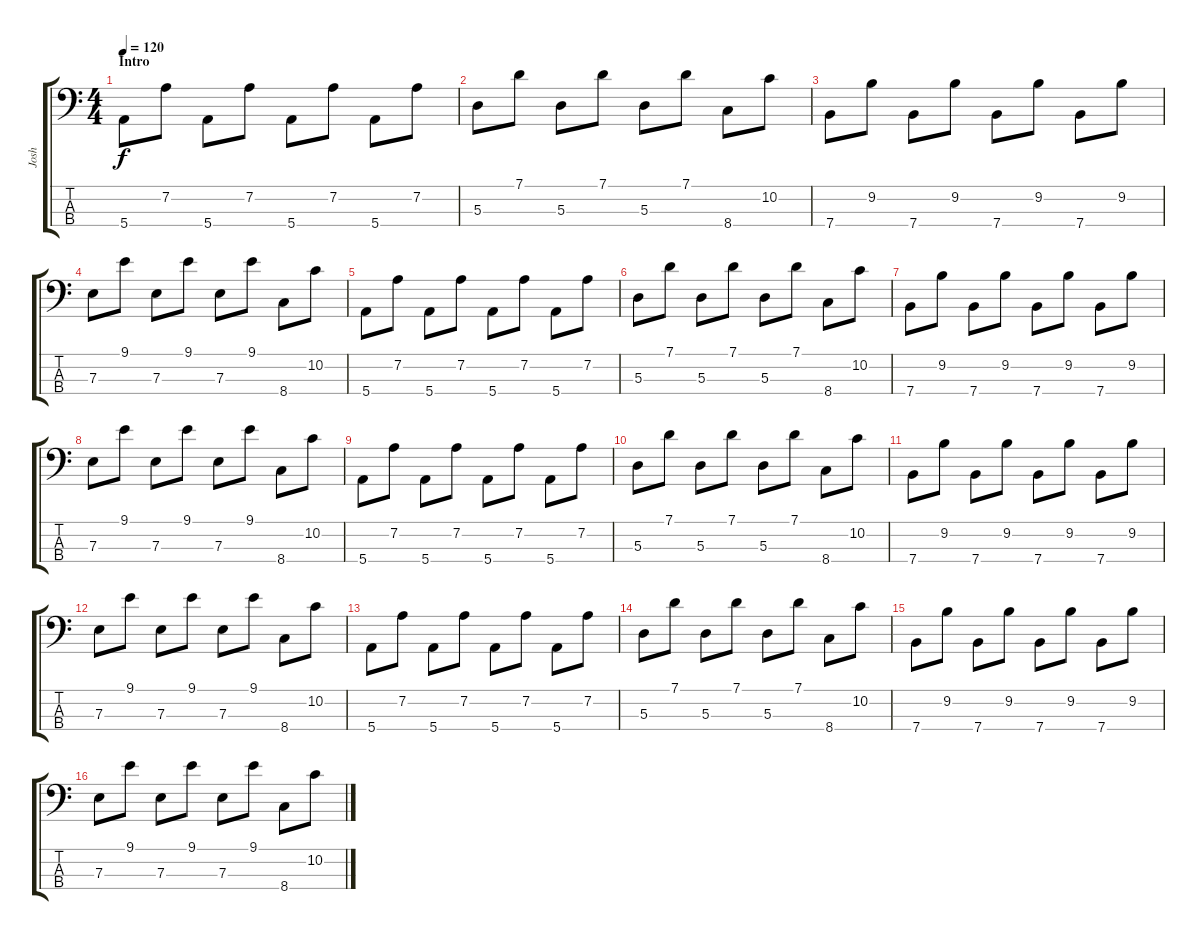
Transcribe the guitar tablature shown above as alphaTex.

\track ("Josh" "Josh") {instrument electricbassfinger}
\staff {score tabs}
\tuning (G2 D2 A1 E1) {hide}
\ts (4 4)
\section ("" "Intro")
\tempo 120
\clef f4
\ks c
5.4.8{dy f instrument electricbassfinger} 7.2.8 5.4.8 7.2.8 5.4.8 7.2.8 5.4.8 7.2.8 |
5.3.8 7.1.8 5.3.8 7.1.8 5.3.8 7.1.8 8.4.8 10.2.8 |
7.4.8 9.2.8 7.4.8 9.2.8 7.4.8 9.2.8 7.4.8 9.2.8 |
7.3.8 9.1.8 7.3.8 9.1.8 7.3.8 9.1.8 8.4.8 10.2.8 |
5.4.8 7.2.8 5.4.8 7.2.8 5.4.8 7.2.8 5.4.8 7.2.8 |
5.3.8 7.1.8 5.3.8 7.1.8 5.3.8 7.1.8 8.4.8 10.2.8 |
7.4.8 9.2.8 7.4.8 9.2.8 7.4.8 9.2.8 7.4.8 9.2.8 |
7.3.8 9.1.8 7.3.8 9.1.8 7.3.8 9.1.8 8.4.8 10.2.8 |
5.4.8 7.2.8 5.4.8 7.2.8 5.4.8 7.2.8 5.4.8 7.2.8 |
5.3.8 7.1.8 5.3.8 7.1.8 5.3.8 7.1.8 8.4.8 10.2.8 |
7.4.8 9.2.8 7.4.8 9.2.8 7.4.8 9.2.8 7.4.8 9.2.8 |
7.3.8 9.1.8 7.3.8 9.1.8 7.3.8 9.1.8 8.4.8 10.2.8 |
5.4.8 7.2.8 5.4.8 7.2.8 5.4.8 7.2.8 5.4.8 7.2.8 |
5.3.8 7.1.8 5.3.8 7.1.8 5.3.8 7.1.8 8.4.8 10.2.8 |
7.4.8 9.2.8 7.4.8 9.2.8 7.4.8 9.2.8 7.4.8 9.2.8 |
7.3.8 9.1.8 7.3.8 9.1.8 7.3.8 9.1.8 8.4.8 10.2.8
